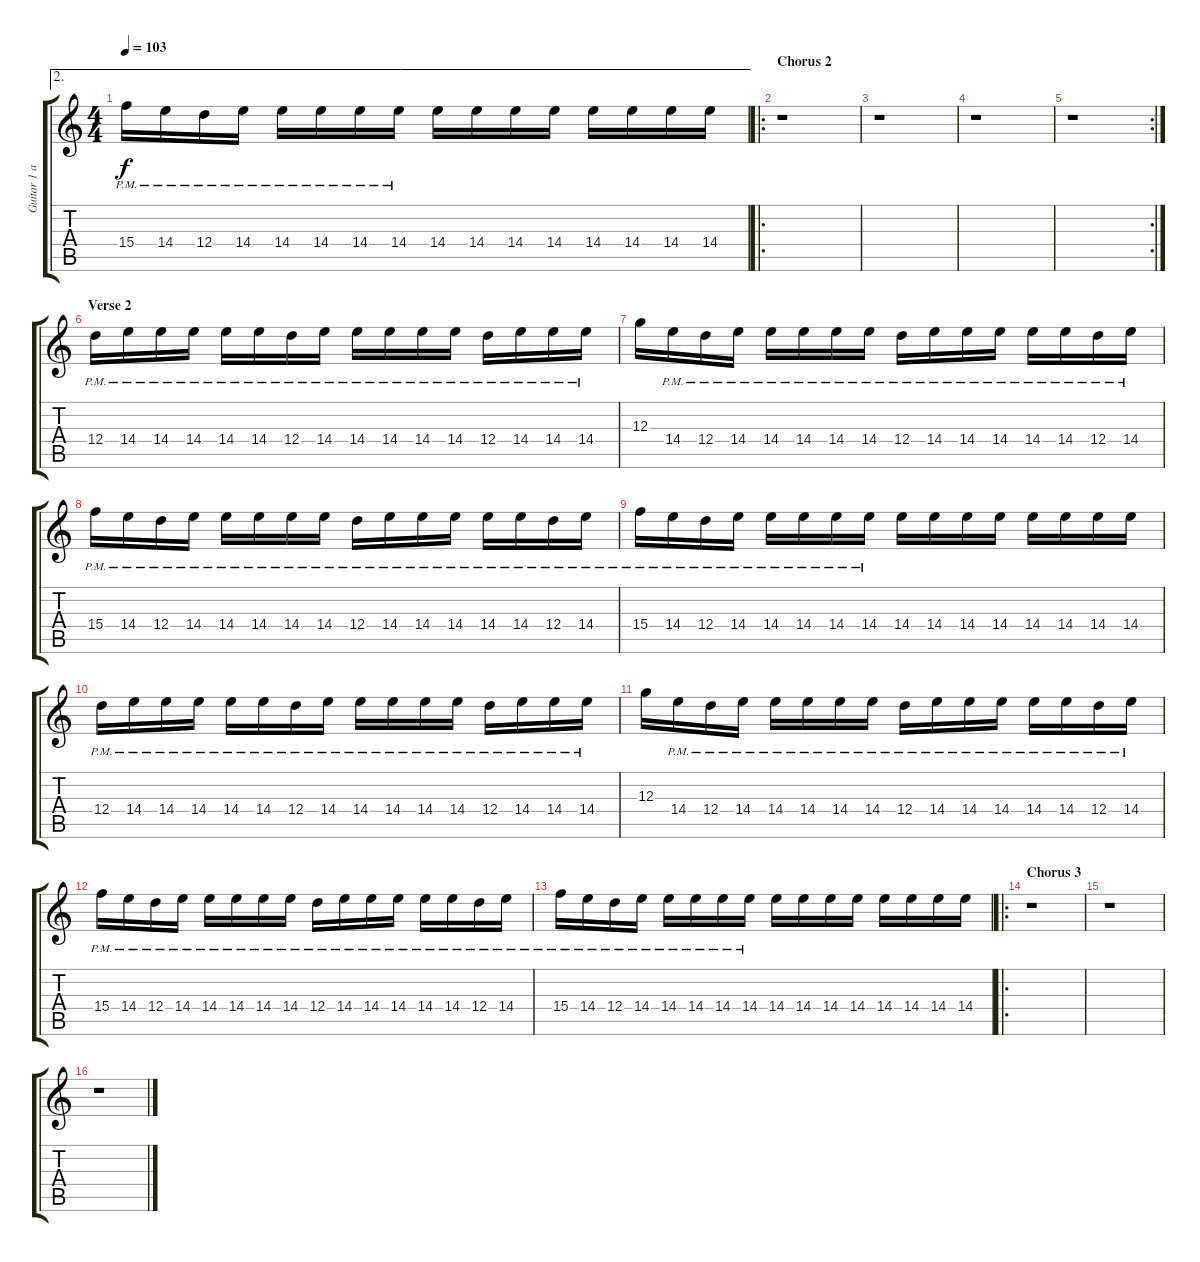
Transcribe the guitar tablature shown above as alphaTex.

\track ("Guitar 1 a" "Guitar 1 a") {instrument electricguitarmuted}
\staff {score tabs}
\tuning (E4 B3 G3 D3 A2 D2) {hide}
\ae 2
\ts (4 4)
\tempo 103
\clef g2
\ks c
15.4{pm}.16{dy f} 14.4{pm}.16 12.4{pm}.16 14.4{pm}.16 14.4{pm}.16 14.4{pm}.16 14.4{pm}.16 14.4{pm}.16 14.4.16 14.4.16 14.4.16 14.4.16 14.4.16 14.4.16 14.4.16 14.4.16 |
\ro
\section ("" "Chorus 2")
r.1 |
r.1 |
r.1 |
\rc 2
r.1 |
\section ("" "Verse 2")
12.4{pm}.16 14.4{pm}.16 14.4{pm}.16 14.4{pm}.16 14.4{pm}.16 14.4{pm}.16 12.4{pm}.16 14.4{pm}.16 14.4{pm}.16 14.4{pm}.16 14.4{pm}.16 14.4{pm}.16 12.4{pm}.16 14.4{pm}.16 14.4{pm}.16 14.4{pm}.16 |
12.3.16 14.4{pm}.16 12.4{pm}.16 14.4{pm}.16 14.4{pm}.16 14.4{pm}.16 14.4{pm}.16 14.4{pm}.16 12.4{pm}.16 14.4{pm}.16 14.4{pm}.16 14.4{pm}.16 14.4{pm}.16 14.4{pm}.16 12.4{pm}.16 14.4{pm}.16 |
15.4{pm}.16 14.4{pm}.16 12.4{pm}.16 14.4{pm}.16 14.4{pm}.16 14.4{pm}.16 14.4{pm}.16 14.4{pm}.16 12.4{pm}.16 14.4{pm}.16 14.4{pm}.16 14.4{pm}.16 14.4{pm}.16 14.4{pm}.16 12.4{pm}.16 14.4{pm}.16 |
15.4{pm}.16 14.4{pm}.16 12.4{pm}.16 14.4{pm}.16 14.4{pm}.16 14.4{pm}.16 14.4{pm}.16 14.4{pm}.16 14.4.16 14.4.16 14.4.16 14.4.16 14.4.16 14.4.16 14.4.16 14.4.16 |
12.4{pm}.16 14.4{pm}.16 14.4{pm}.16 14.4{pm}.16 14.4{pm}.16 14.4{pm}.16 12.4{pm}.16 14.4{pm}.16 14.4{pm}.16 14.4{pm}.16 14.4{pm}.16 14.4{pm}.16 12.4{pm}.16 14.4{pm}.16 14.4{pm}.16 14.4{pm}.16 |
12.3.16 14.4{pm}.16 12.4{pm}.16 14.4{pm}.16 14.4{pm}.16 14.4{pm}.16 14.4{pm}.16 14.4{pm}.16 12.4{pm}.16 14.4{pm}.16 14.4{pm}.16 14.4{pm}.16 14.4{pm}.16 14.4{pm}.16 12.4{pm}.16 14.4{pm}.16 |
15.4{pm}.16 14.4{pm}.16 12.4{pm}.16 14.4{pm}.16 14.4{pm}.16 14.4{pm}.16 14.4{pm}.16 14.4{pm}.16 12.4{pm}.16 14.4{pm}.16 14.4{pm}.16 14.4{pm}.16 14.4{pm}.16 14.4{pm}.16 12.4{pm}.16 14.4{pm}.16 |
15.4{pm}.16 14.4{pm}.16 12.4{pm}.16 14.4{pm}.16 14.4{pm}.16 14.4{pm}.16 14.4{pm}.16 14.4{pm}.16 14.4.16 14.4.16 14.4.16 14.4.16 14.4.16 14.4.16 14.4.16 14.4.16 |
\ro
\section ("" "Chorus 3")
r.1 |
r.1 |
r.1
